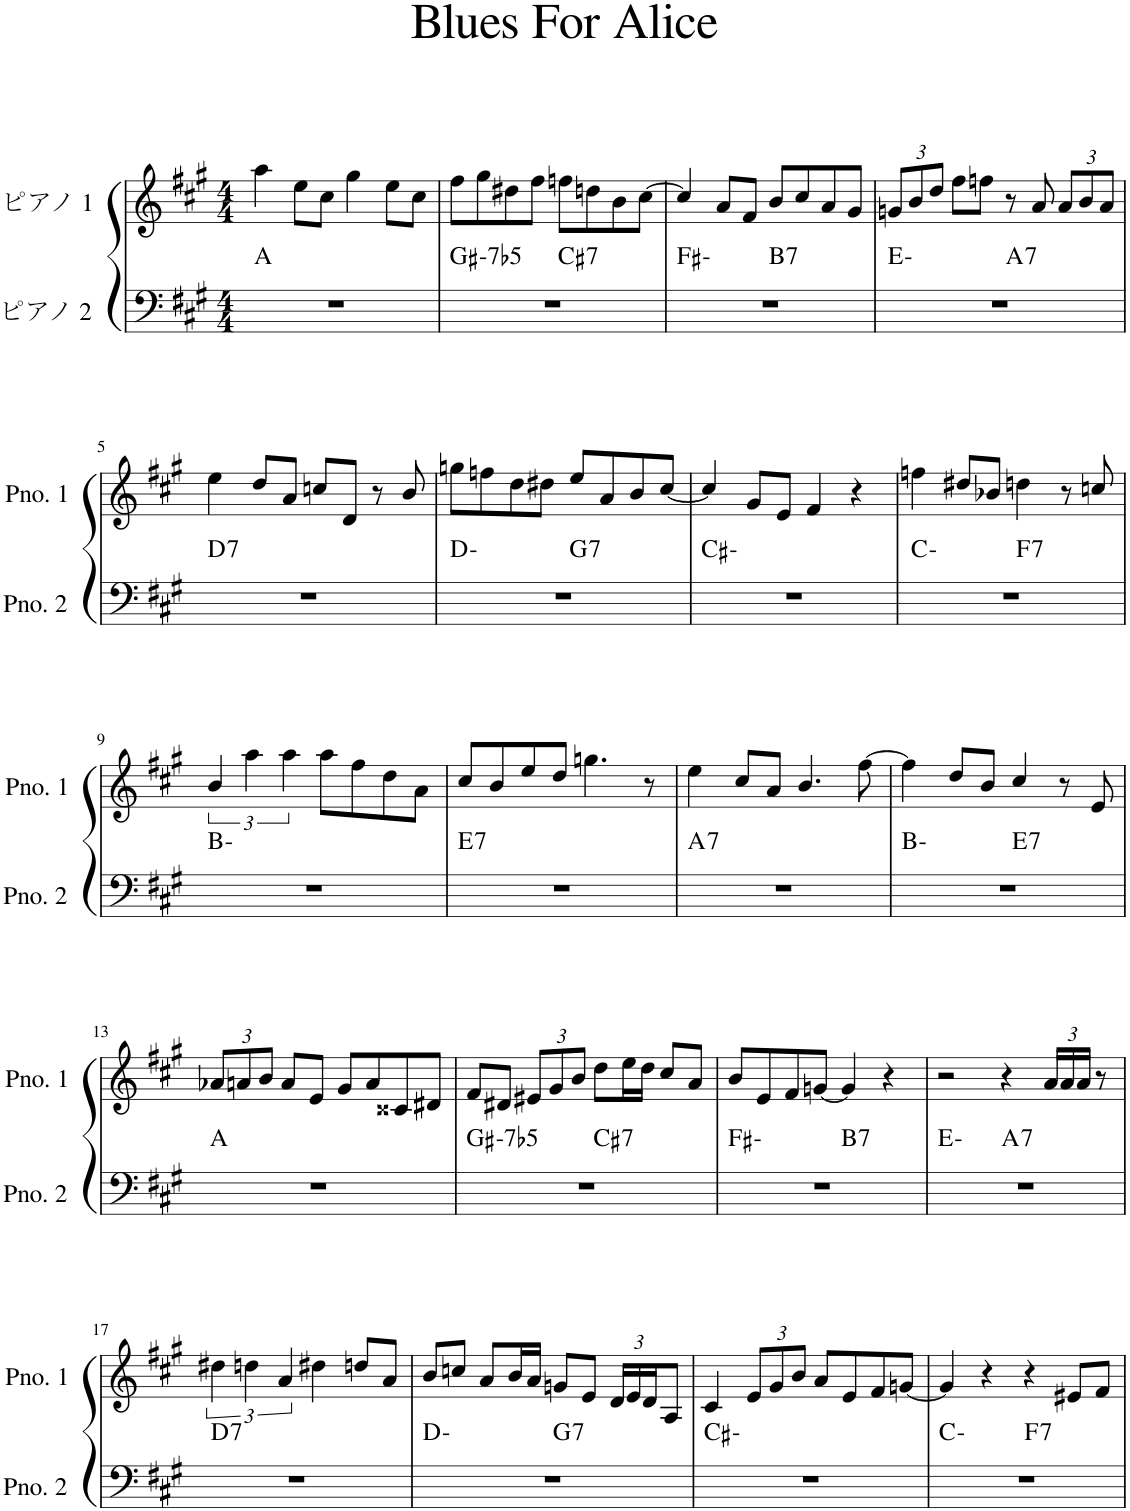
**kern	**harte	**kern
*part2	*part2	*part1
*staff2	*	*staff1
*I"ピアノ 2	*	*I"ピアノ 1
*clefF4	*	*clefG2
*k[f#c#g#]	*	*k[f#c#g#]
*M4/4	*	*M4/4
=1	=1	=1
1r	A:maj	4aa\
.	.	8ee\L
.	.	8cc#\J
.	.	4gg#\
.	.	8ee\L
.	.	8cc#\J
=2	=2	=2
!	!LO:H:kt=-7b5	!
*^	*	*
1r	2ryy	G#:hdim7	8ff#\L
.	.	.	8gg#\
.	.	.	8dd#X\
.	.	.	8ff#\J
!	!	!LO:H:kt=7	!
.	2ryy	C#:7	8ffn\L
.	.	.	8ddn\
.	.	.	8b\
.	.	.	[8cc#\J
=3	=3	=3	=3
1r	2ryy	F#:min	4cc#/]
.	.	.	8a/L
.	.	.	8f#/J
!	!	!LO:H:kt=7	!
.	2ryy	B:7	8b/L
.	.	.	8cc#/
.	.	.	8a/
.	.	.	8g#/J
=4	=4	=4	=4
*	*	*	*Xbrackettup
1r	2ryy	E:min	12gn/L
.	.	.	12b/
.	.	.	12dd/J
.	.	.	8ff#\L
.	.	.	8ffn\J
!	!	!LO:H:kt=7	!
.	2ryy	A:7	8r
.	.	.	8a/
.	.	.	12a/L
.	.	.	12b/
.	.	.	12a/J
!!LO:LB:g=z
=5	=5	=5	=5
!	!	!LO:H:kt=7	!
*v	*v	*	*
1r	D:7	4ee\
.	.	8dd/L
.	.	8a/J
.	.	8ccn/L
.	.	8d/J
.	.	8r
.	.	8b/
=6	=6	=6
*^	*	*
1r	2ryy	D:min	8ggn\L
.	.	.	8ffn\
.	.	.	8dd\
.	.	.	8dd#X\J
!	!	!LO:H:kt=7	!
.	2ryy	G:7	8ee/L
.	.	.	8a/
.	.	.	8b/
.	.	.	[8cc#/J
*v	*v	*	*
=7	=7	=7
1r	C#:min	4cc#/]
.	.	8g#/L
.	.	8e/J
.	.	4f#/
.	.	4r
=8	=8	=8
*^	*	*
1r	2ryy	C:min	4ffn\
.	.	.	8dd#X/L
.	.	.	8b-X/J
!	!	!LO:H:kt=7	!
.	2ryy	F:7	4ddn\
.	.	.	8r
.	.	.	8ccn/
*v	*v	*	*
!!LO:LB:g=z
=9	=9	=9
*	*	*brackettup
1r	B:min	6b/
.	.	6aa\
.	.	6aa\
.	.	8aa\L
.	.	8ff#\
.	.	8dd\
.	.	8a\J
=10	=10	=10
!	!LO:H:kt=7	!
1r	E:7	8cc#/L
.	.	8b/
.	.	8ee/
.	.	8dd/J
.	.	4.ggn\
.	.	8r
=11	=11	=11
!	!LO:H:kt=7	!
1r	A:7	4ee\
.	.	8cc#/L
.	.	8a/J
.	.	4.b/
.	.	[8ff#\
=12	=12	=12
*^	*	*
1r	2ryy	B:min	4ff#\]
.	.	.	8dd/L
.	.	.	8b/J
!	!	!LO:H:kt=7	!
.	2ryy	E:7	4cc#/
.	.	.	8r
.	.	.	8e/
*v	*v	*	*
!!LO:LB:g=z
=13	=13	=13
*	*	*Xbrackettup
1r	A:maj	12a-X/L
.	.	12an/
.	.	12b/J
.	.	8a/L
.	.	8e/J
.	.	8g#/L
.	.	8a/
.	.	8c##X/
.	.	8d#X/J
=14	=14	=14
!	!LO:H:kt=-7b5	!
*^	*	*
1r	2ryy	G#:hdim7	8f#/L
.	.	.	8d#X/J
.	.	.	12e#X/L
.	.	.	12g#/
.	.	.	12b/J
!	!	!LO:H:kt=7	!
.	2ryy	C#:7	8dd\L
.	.	.	16ee\L
.	.	.	16dd\JJ
.	.	.	8cc#/L
.	.	.	8a/J
=15	=15	=15	=15
1r	2ryy	F#:min	8b/L
.	.	.	8e/
.	.	.	8f#/
.	.	.	[8gn/J
!	!	!LO:H:kt=7	!
.	2ryy	B:7	4g/]
.	.	.	4r
=16	=16	=16	=16
1r	2ryy	E:min	2r
!	!	!LO:H:kt=7	!
.	2ryy	A:7	4r
.	.	.	24a/LL
.	.	.	24a/
.	.	.	24a/JJ
.	.	.	8r
*v	*v	*	*
!!LO:LB:g=z
=17	=17	=17
*	*	*brackettup
*^	*	*
!	!	!LO:H:kt=7	!
*v	*v	*	*
1r	D:7	6dd#X\
.	.	6ddn\
.	.	6a/
.	.	4dd#X\
.	.	8ddn/L
.	.	8a/J
=18	=18	=18
*^	*	*
1r	2ryy	D:min	8b/L
.	.	.	8ccn/J
.	.	.	8a/L
.	.	.	16b/L
.	.	.	16a/JJ
!	!	!LO:H:kt=7	!
.	2ryy	G:7	8gn/L
.	.	.	8e/J
*	*	*	*Xbrackettup
.	.	.	24d/LL
.	.	.	24e/
.	.	.	24d/J
.	.	.	8A/J
*v	*v	*	*
=19	=19	=19
1r	C#:min	4c#/
.	.	12e/L
.	.	12g#/
.	.	12b/J
.	.	8a/L
.	.	8e/
.	.	8f#/
.	.	[8gn/J
=20	=20	=20
*^	*	*
1r	2ryy	C:min	4g/]
.	.	.	4r
!	!	!LO:H:kt=7	!
.	2ryy	F:7	4r
.	.	.	8e#X/L
.	.	.	8f#/J
*v	*v	*	*
=	=	=
*-	*-	*-
